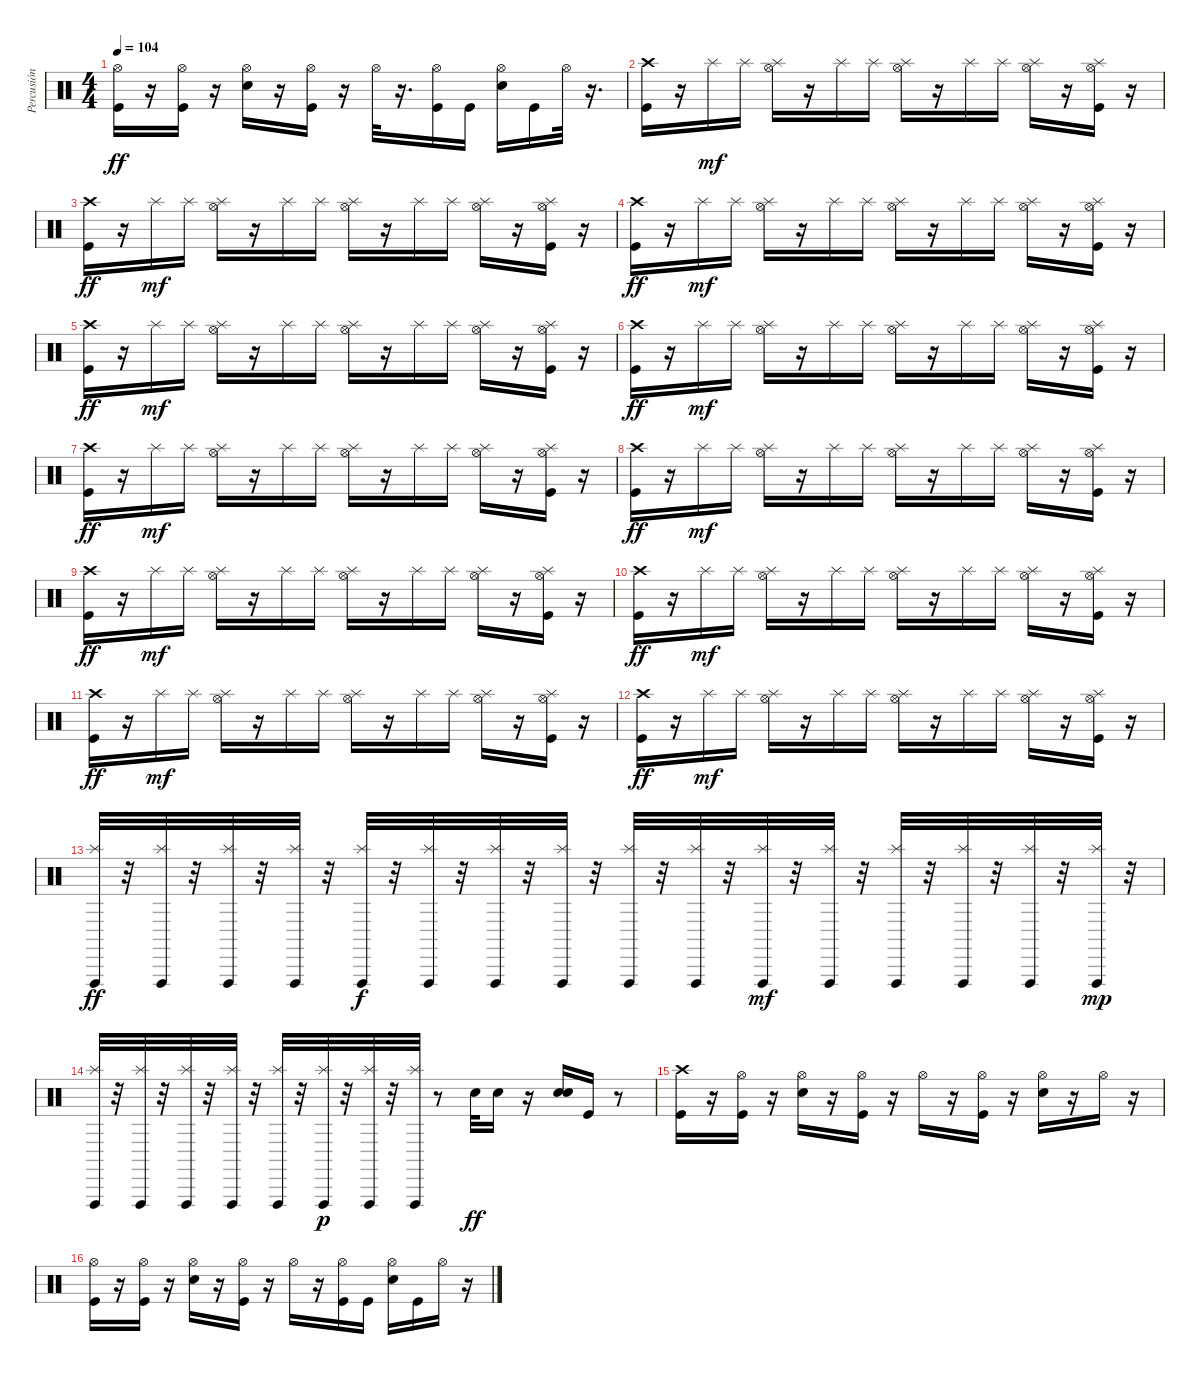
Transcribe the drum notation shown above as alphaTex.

\track ("Percusión" "Percusión") {instrument percussion}
\staff {score}
\articulation defaults
\ts (4 4)
\tempo 104
\clef neutral
\ks c
("Kick (hit)" "Hi-Hat (open)").16{dy ff} r.16 ("Kick (hit)" "Hi-Hat (open)").16 r.16 ("Snare (hit) 2" "Hi-Hat (open)").16 r.16 ("Kick (hit)" "Hi-Hat (open)").16 r.16 "Hi-Hat (open)".32 r.16{d} ("Kick (hit)" "Hi-Hat (open)").16 "Kick (hit)".16 ("Snare (hit) 2" "Hi-Hat (open)").16 "Kick (hit)".16 "Hi-Hat (open)".32 r.16{d} |
("Kick (hit)" "Crash high (hit)").16 r.16 "Splash (hit)".16{dy mf} "Splash (hit)".16 ("Hi-Hat (open)" "Splash (hit)").16 r.16 "Splash (hit)".16 "Splash (hit)".16 ("Hi-Hat (open)" "Splash (hit)").16 r.16 "Splash (hit)".16 "Splash (hit)".16 ("Hi-Hat (open)" "Splash (hit)").16 r.16 ("Kick (hit)" "Hi-Hat (open)" "Splash (hit)").16 r.16 |
("Crash high (hit)" "Kick (hit)").16{dy ff} r.16 "Splash (hit)".16{dy mf} "Splash (hit)".16 ("Hi-Hat (open)" "Splash (hit)").16 r.16 "Splash (hit)".16 "Splash (hit)".16 ("Hi-Hat (open)" "Splash (hit)").16 r.16 "Splash (hit)".16 "Splash (hit)".16 ("Hi-Hat (open)" "Splash (hit)").16 r.16 ("Kick (hit)" "Hi-Hat (open)" "Splash (hit)").16 r.16 |
("Crash high (hit)" "Kick (hit)").16{dy ff} r.16 "Splash (hit)".16{dy mf} "Splash (hit)".16 ("Hi-Hat (open)" "Splash (hit)").16 r.16 "Splash (hit)".16 "Splash (hit)".16 ("Hi-Hat (open)" "Splash (hit)").16 r.16 "Splash (hit)".16 "Splash (hit)".16 ("Hi-Hat (open)" "Splash (hit)").16 r.16 ("Kick (hit)" "Hi-Hat (open)" "Splash (hit)").16 r.16 |
("Crash high (hit)" "Kick (hit)").16{dy ff} r.16 "Splash (hit)".16{dy mf} "Splash (hit)".16 ("Hi-Hat (open)" "Splash (hit)").16 r.16 "Splash (hit)".16 "Splash (hit)".16 ("Hi-Hat (open)" "Splash (hit)").16 r.16 "Splash (hit)".16 "Splash (hit)".16 ("Hi-Hat (open)" "Splash (hit)").16 r.16 ("Kick (hit)" "Hi-Hat (open)" "Splash (hit)").16 r.16 |
("Crash high (hit)" "Kick (hit)").16{dy ff} r.16 "Splash (hit)".16{dy mf} "Splash (hit)".16 ("Hi-Hat (open)" "Splash (hit)").16 r.16 "Splash (hit)".16 "Splash (hit)".16 ("Hi-Hat (open)" "Splash (hit)").16 r.16 "Splash (hit)".16 "Splash (hit)".16 ("Hi-Hat (open)" "Splash (hit)").16 r.16 ("Kick (hit)" "Hi-Hat (open)" "Splash (hit)").16 r.16 |
("Crash high (hit)" "Kick (hit)").16{dy ff} r.16 "Splash (hit)".16{dy mf} "Splash (hit)".16 ("Hi-Hat (open)" "Splash (hit)").16 r.16 "Splash (hit)".16 "Splash (hit)".16 ("Hi-Hat (open)" "Splash (hit)").16 r.16 "Splash (hit)".16 "Splash (hit)".16 ("Hi-Hat (open)" "Splash (hit)").16 r.16 ("Kick (hit)" "Hi-Hat (open)" "Splash (hit)").16 r.16 |
("Crash high (hit)" "Kick (hit)").16{dy ff} r.16 "Splash (hit)".16{dy mf} "Splash (hit)".16 ("Hi-Hat (open)" "Splash (hit)").16 r.16 "Splash (hit)".16 "Splash (hit)".16 ("Hi-Hat (open)" "Splash (hit)").16 r.16 "Splash (hit)".16 "Splash (hit)".16 ("Hi-Hat (open)" "Splash (hit)").16 r.16 ("Kick (hit)" "Hi-Hat (open)" "Splash (hit)").16 r.16 |
("Crash high (hit)" "Kick (hit)").16{dy ff} r.16 "Splash (hit)".16{dy mf} "Splash (hit)".16 ("Hi-Hat (open)" "Splash (hit)").16 r.16 "Splash (hit)".16 "Splash (hit)".16 ("Hi-Hat (open)" "Splash (hit)").16 r.16 "Splash (hit)".16 "Splash (hit)".16 ("Hi-Hat (open)" "Splash (hit)").16 r.16 ("Kick (hit)" "Hi-Hat (open)" "Splash (hit)").16 r.16 |
("Crash high (hit)" "Kick (hit)").16{dy ff} r.16 "Splash (hit)".16{dy mf} "Splash (hit)".16 ("Hi-Hat (open)" "Splash (hit)").16 r.16 "Splash (hit)".16 "Splash (hit)".16 ("Hi-Hat (open)" "Splash (hit)").16 r.16 "Splash (hit)".16 "Splash (hit)".16 ("Hi-Hat (open)" "Splash (hit)").16 r.16 ("Kick (hit)" "Hi-Hat (open)" "Splash (hit)").16 r.16 |
("Crash high (hit)" "Kick (hit)").16{dy ff} r.16 "Splash (hit)".16{dy mf} "Splash (hit)".16 ("Hi-Hat (open)" "Splash (hit)").16 r.16 "Splash (hit)".16 "Splash (hit)".16 ("Hi-Hat (open)" "Splash (hit)").16 r.16 "Splash (hit)".16 "Splash (hit)".16 ("Hi-Hat (open)" "Splash (hit)").16 r.16 ("Kick (hit)" "Hi-Hat (open)" "Splash (hit)").16 r.16 |
("Crash high (hit)" "Kick (hit)").16{dy ff} r.16 "Splash (hit)".16{dy mf} "Splash (hit)".16 ("Hi-Hat (open)" "Splash (hit)").16 r.16 "Splash (hit)".16 "Splash (hit)".16 ("Hi-Hat (open)" "Splash (hit)").16 r.16 "Splash (hit)".16 "Splash (hit)".16 ("Hi-Hat (open)" "Splash (hit)").16 r.16 ("Kick (hit)" "Hi-Hat (open)" "Splash (hit)").16 r.16 |
("Vibraslap (hit)" "Splash (hit)").32{dy ff} r.32 ("Vibraslap (hit)" "Splash (hit)").32 r.32 ("Vibraslap (hit)" "Splash (hit)").32 r.32 ("Vibraslap (hit)" "Splash (hit)").32 r.32 ("Vibraslap (hit)" "Splash (hit)").32{dy f} r.32 ("Vibraslap (hit)" "Splash (hit)").32 r.32 ("Vibraslap (hit)" "Splash (hit)").32 r.32 ("Vibraslap (hit)" "Splash (hit)").32 r.32 ("Vibraslap (hit)" "Splash (hit)").32 r.32 ("Vibraslap (hit)" "Splash (hit)").32 r.32 ("Vibraslap (hit)" "Splash (hit)").32{dy mf} r.32 ("Vibraslap (hit)" "Splash (hit)").32 r.32 ("Vibraslap (hit)" "Splash (hit)").32 r.32 ("Vibraslap (hit)" "Splash (hit)").32 r.32 ("Vibraslap (hit)" "Splash (hit)").32 r.32 ("Vibraslap (hit)" "Splash (hit)").32{dy mp} r.32 |
("Vibraslap (hit)" "Splash (hit)").32 r.32 ("Vibraslap (hit)" "Splash (hit)").32 r.32 ("Vibraslap (hit)" "Splash (hit)").32 r.32 ("Vibraslap (hit)" "Splash (hit)").32 r.32 ("Vibraslap (hit)" "Splash (hit)").32 r.32 ("Vibraslap (hit)" "Splash (hit)").32{dy p} r.32 ("Vibraslap (hit)" "Splash (hit)").32 r.32 ("Vibraslap (hit)" "Splash (hit)").32 r.8 "Snare (hit) 2".32{dy ff} "Snare (hit) 2".16 r.16 ("Snare (hit) 2" "Snare (hit) 2").16 "Kick (hit)".16 r.8 |
("Crash high (hit)" "Kick (hit)").16 r.16 ("Kick (hit)" "Hi-Hat (open)").16 r.16 ("Snare (hit) 2" "Hi-Hat (open)").16 r.16 ("Kick (hit)" "Hi-Hat (open)").16 r.16 "Hi-Hat (open)".16 r.16 ("Kick (hit)" "Hi-Hat (open)").16 r.16 ("Hi-Hat (open)" "Snare (hit) 2").16 r.16 "Hi-Hat (open)".16 r.16 |
("Kick (hit)" "Hi-Hat (open)").16 r.16 ("Kick (hit)" "Hi-Hat (open)").16 r.16 ("Snare (hit) 2" "Hi-Hat (open)").16 r.16 ("Kick (hit)" "Hi-Hat (open)").16 r.16 "Hi-Hat (open)".16 r.16 ("Kick (hit)" "Hi-Hat (open)").16 "Kick (hit)".16 ("Hi-Hat (open)" "Snare (hit) 2").16 "Kick (hit)".16 "Hi-Hat (open)".16 r.16
